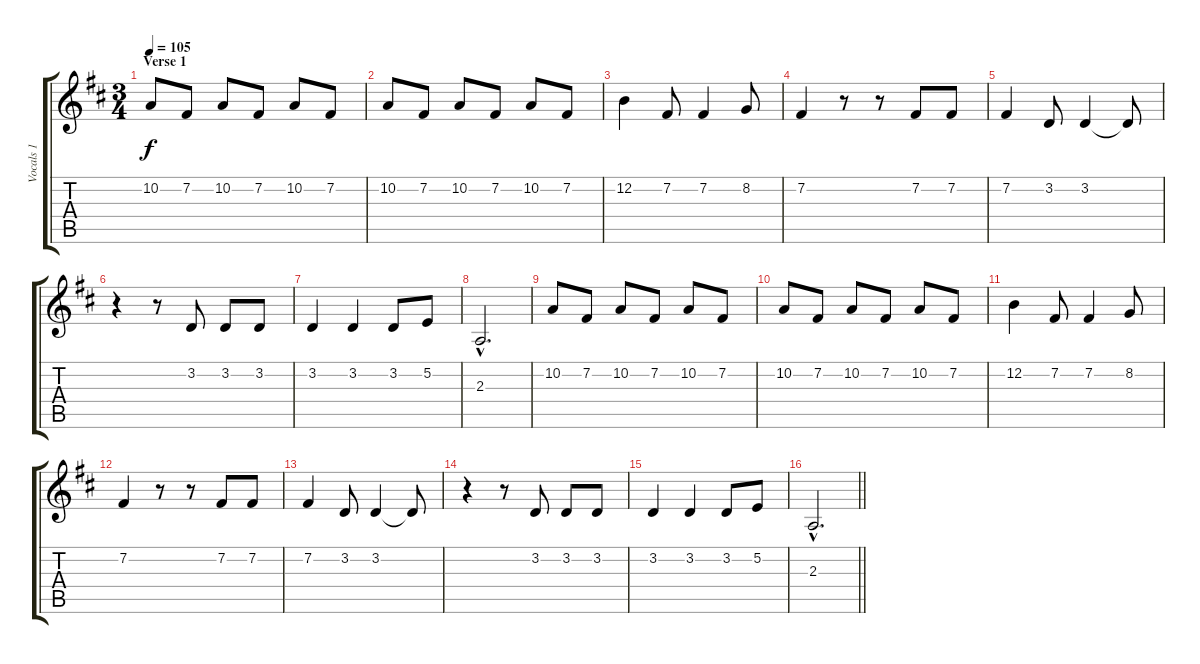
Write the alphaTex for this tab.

\track ("Vocals 1" "Vocals 1") {instrument lead1square}
\staff {score tabs}
\tuning (E4 B3 G3 D3 A2 E2) {hide}
\ts (3 4)
\section ("" "Verse 1")
\tempo 105
\clef g2
\ks d
10.2.8{dy f} 7.2.8 10.2.8 7.2.8 10.2.8 7.2.8 |
10.2.8 7.2.8 10.2.8 7.2.8 10.2.8 7.2.8 |
12.2.4 7.2.8 7.2.4 8.2.8 |
7.2.4 r.8 r.8 7.2.8 7.2.8 |
7.2.4 3.2.8 3.2.4 3.2{t}.8 |
r.4 r.8 3.2.8 3.2.8 3.2.8 |
3.2.4 3.2.4 3.2.8 5.2.8 |
2.3{hac}.2{d} |
10.2.8 7.2.8 10.2.8 7.2.8 10.2.8 7.2.8 |
10.2.8 7.2.8 10.2.8 7.2.8 10.2.8 7.2.8 |
12.2.4 7.2.8 7.2.4 8.2.8 |
7.2.4 r.8 r.8 7.2.8 7.2.8 |
7.2.4 3.2.8 3.2.4 3.2{t}.8 |
r.4 r.8 3.2.8 3.2.8 3.2.8 |
3.2.4 3.2.4 3.2.8 5.2.8 |
\barLineRight lightlight
2.3{hac}.2{d}
